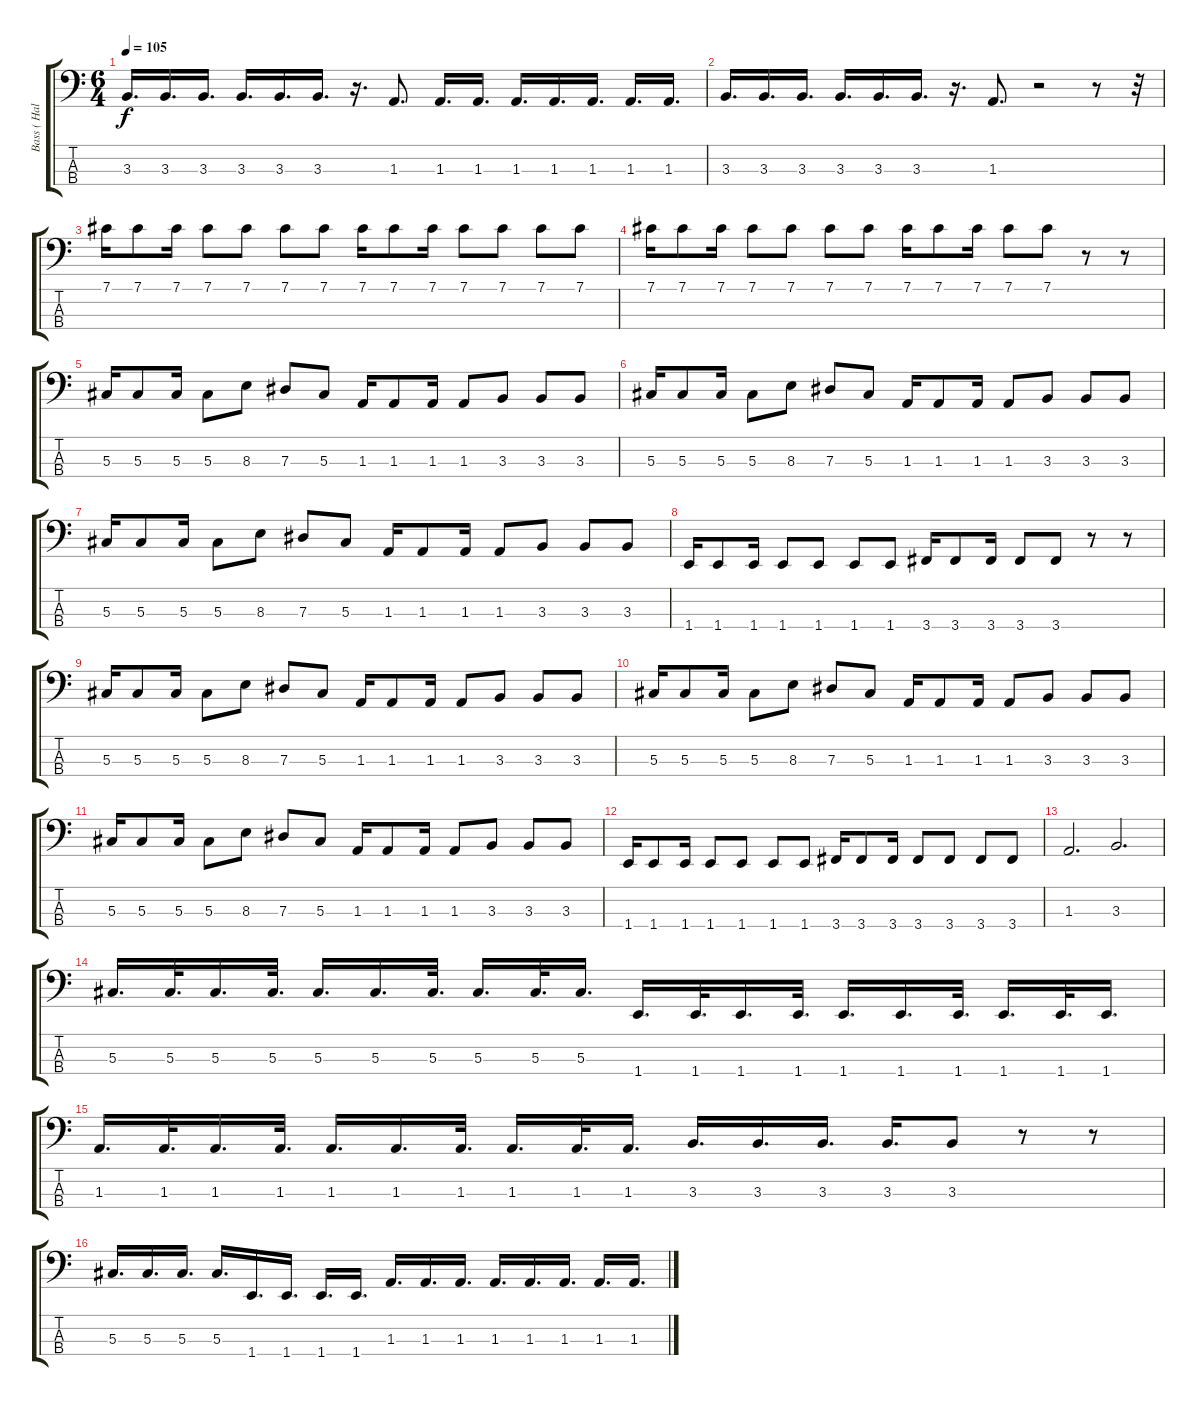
\track ("Bass ( Half Step Down )" "Bass ( Hal") {instrument electricbasspick}
\staff {score tabs}
\tuning (Gb2 Db2 Ab1 Eb1) {hide}
\ts (6 4)
\tempo 105
\clef f4
\ks c
3.3.16{d dy f} 3.3.16{d} 3.3.16{d} 3.3.16{d} 3.3.16{d} 3.3.16{d} r.16{d} 1.3.8{d} 1.3.16{d} 1.3.16{d} 1.3.16{d} 1.3.16{d} 1.3.16{d} 1.3.16{d} 1.3.16{d} |
3.3.16{d} 3.3.16{d} 3.3.16{d} 3.3.16{d} 3.3.16{d} 3.3.16{d} r.16{d} 1.3.8{d} r.2 r.8 r.32 |
7.1.16 7.1.8 7.1.16 7.1.8 7.1.8 7.1.8 7.1.8 7.1.16 7.1.8 7.1.16 7.1.8 7.1.8 7.1.8 7.1.8 |
7.1.16 7.1.8 7.1.16 7.1.8 7.1.8 7.1.8 7.1.8 7.1.16 7.1.8 7.1.16 7.1.8 7.1.8 r.8 r.8 |
5.3.16 5.3.8 5.3.16 5.3.8 8.3.8 7.3.8 5.3.8 1.3.16 1.3.8 1.3.16 1.3.8 3.3.8 3.3.8 3.3.8 |
5.3.16 5.3.8 5.3.16 5.3.8 8.3.8 7.3.8 5.3.8 1.3.16 1.3.8 1.3.16 1.3.8 3.3.8 3.3.8 3.3.8 |
5.3.16 5.3.8 5.3.16 5.3.8 8.3.8 7.3.8 5.3.8 1.3.16 1.3.8 1.3.16 1.3.8 3.3.8 3.3.8 3.3.8 |
1.4.16 1.4.8 1.4.16 1.4.8 1.4.8 1.4.8 1.4.8 3.4.16 3.4.8 3.4.16 3.4.8 3.4.8 r.8 r.8 |
5.3.16 5.3.8 5.3.16 5.3.8 8.3.8 7.3.8 5.3.8 1.3.16 1.3.8 1.3.16 1.3.8 3.3.8 3.3.8 3.3.8 |
5.3.16 5.3.8 5.3.16 5.3.8 8.3.8 7.3.8 5.3.8 1.3.16 1.3.8 1.3.16 1.3.8 3.3.8 3.3.8 3.3.8 |
5.3.16 5.3.8 5.3.16 5.3.8 8.3.8 7.3.8 5.3.8 1.3.16 1.3.8 1.3.16 1.3.8 3.3.8 3.3.8 3.3.8 |
1.4.16 1.4.8 1.4.16 1.4.8 1.4.8 1.4.8 1.4.8 3.4.16 3.4.8 3.4.16 3.4.8 3.4.8 3.4.8 3.4.8 |
1.3.2{d} 3.3.2{d} |
5.3.16{d} 5.3.32{d} 5.3.16{d} 5.3.32{d} 5.3.16{d} 5.3.16{d} 5.3.32{d} 5.3.16{d} 5.3.32{d} 5.3.16{d} 1.4.16{d} 1.4.32{d} 1.4.16{d} 1.4.32{d} 1.4.16{d} 1.4.16{d} 1.4.32{d} 1.4.16{d} 1.4.32{d} 1.4.16{d} |
1.3.16{d} 1.3.32{d} 1.3.16{d} 1.3.32{d} 1.3.16{d} 1.3.16{d} 1.3.32{d} 1.3.16{d} 1.3.32{d} 1.3.16{d} 3.3.16{d} 3.3.16{d} 3.3.16{d} 3.3.16{d} 3.3.8 r.8 r.8 |
5.3.16{d} 5.3.16{d} 5.3.16{d} 5.3.16{d} 1.4.16{d} 1.4.16{d} 1.4.16{d} 1.4.16{d} 1.3.16{d} 1.3.16{d} 1.3.16{d} 1.3.16{d} 1.3.16{d} 1.3.16{d} 1.3.16{d} 1.3.16{d}
